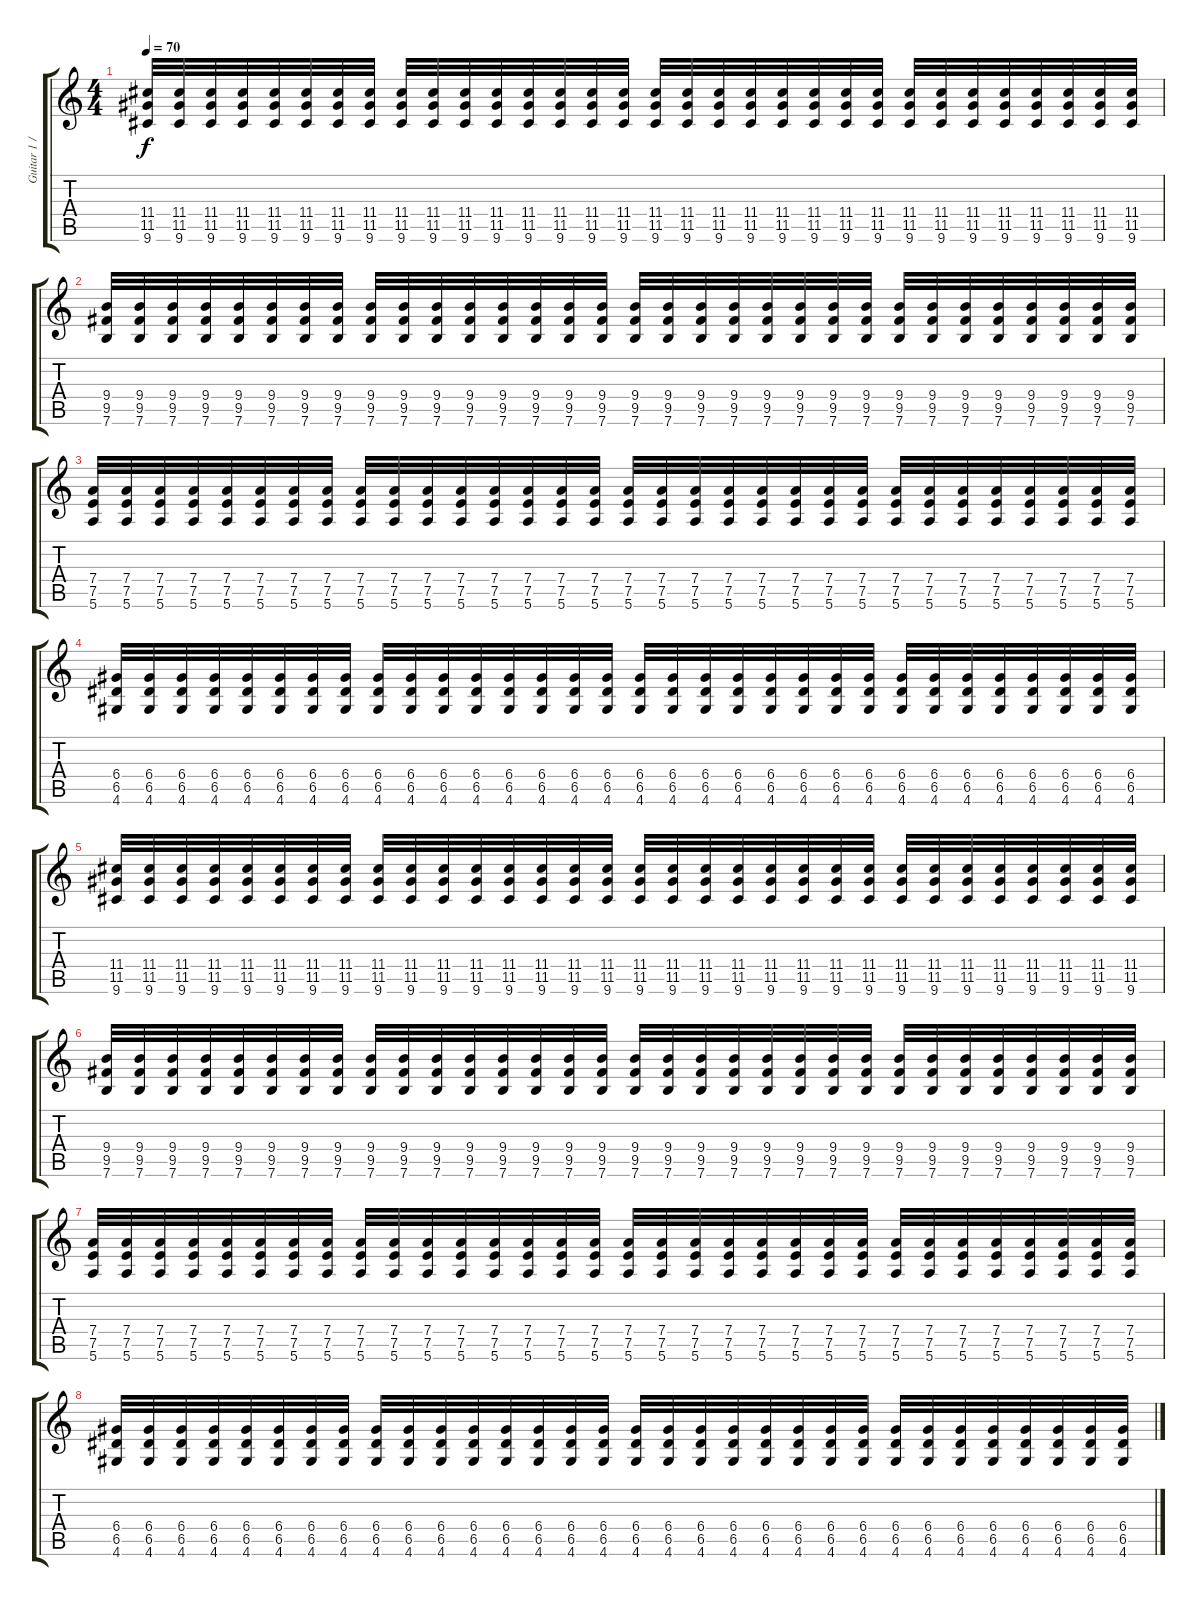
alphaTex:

\track ("Guitar 1 / Richard Kruspe" "Guitar 1 /") {instrument overdrivenguitar}
\staff {score tabs}
\tuning (E4 B3 G3 D3 A2 E2) {hide}
\ts (4 4)
\tempo 70
\clef g2
\ks c
(11.4 11.5 9.6).32{dy f} (11.4 11.5 9.6).32 (11.4 11.5 9.6).32 (11.4 11.5 9.6).32 (11.4 11.5 9.6).32 (11.4 11.5 9.6).32 (11.4 11.5 9.6).32 (11.4 11.5 9.6).32 (11.4 11.5 9.6).32 (11.4 11.5 9.6).32 (11.4 11.5 9.6).32 (11.4 11.5 9.6).32 (11.4 11.5 9.6).32 (11.4 11.5 9.6).32 (11.4 11.5 9.6).32 (11.4 11.5 9.6).32 (11.4 11.5 9.6).32 (11.4 11.5 9.6).32 (11.4 11.5 9.6).32 (11.4 11.5 9.6).32 (11.4 11.5 9.6).32 (11.4 11.5 9.6).32 (11.4 11.5 9.6).32 (11.4 11.5 9.6).32 (11.4 11.5 9.6).32 (11.4 11.5 9.6).32 (11.4 11.5 9.6).32 (11.4 11.5 9.6).32 (11.4 11.5 9.6).32 (11.4 11.5 9.6).32 (11.4 11.5 9.6).32 (11.4 11.5 9.6).32 |
(9.4 9.5 7.6).32 (9.4 9.5 7.6).32 (9.4 9.5 7.6).32 (9.4 9.5 7.6).32 (9.4 9.5 7.6).32 (9.4 9.5 7.6).32 (9.4 9.5 7.6).32 (9.4 9.5 7.6).32 (9.4 9.5 7.6).32 (9.4 9.5 7.6).32 (9.4 9.5 7.6).32 (9.4 9.5 7.6).32 (9.4 9.5 7.6).32 (9.4 9.5 7.6).32 (9.4 9.5 7.6).32 (9.4 9.5 7.6).32 (9.4 9.5 7.6).32 (9.4 9.5 7.6).32 (9.4 9.5 7.6).32 (9.4 9.5 7.6).32 (9.4 9.5 7.6).32 (9.4 9.5 7.6).32 (9.4 9.5 7.6).32 (9.4 9.5 7.6).32 (9.4 9.5 7.6).32 (9.4 9.5 7.6).32 (9.4 9.5 7.6).32 (9.4 9.5 7.6).32 (9.4 9.5 7.6).32 (9.4 9.5 7.6).32 (9.4 9.5 7.6).32 (9.4 9.5 7.6).32 |
(7.4 7.5 5.6).32 (7.4 7.5 5.6).32 (7.4 7.5 5.6).32 (7.4 7.5 5.6).32 (7.4 7.5 5.6).32 (7.4 7.5 5.6).32 (7.4 7.5 5.6).32 (7.4 7.5 5.6).32 (7.4 7.5 5.6).32 (7.4 7.5 5.6).32 (7.4 7.5 5.6).32 (7.4 7.5 5.6).32 (7.4 7.5 5.6).32 (7.4 7.5 5.6).32 (7.4 7.5 5.6).32 (7.4 7.5 5.6).32 (7.4 7.5 5.6).32 (7.4 7.5 5.6).32 (7.4 7.5 5.6).32 (7.4 7.5 5.6).32 (7.4 7.5 5.6).32 (7.4 7.5 5.6).32 (7.4 7.5 5.6).32 (7.4 7.5 5.6).32 (7.4 7.5 5.6).32 (7.4 7.5 5.6).32 (7.4 7.5 5.6).32 (7.4 7.5 5.6).32 (7.4 7.5 5.6).32 (7.4 7.5 5.6).32 (7.4 7.5 5.6).32 (7.4 7.5 5.6).32 |
(6.4 6.5 4.6).32 (6.4 6.5 4.6).32 (6.4 6.5 4.6).32 (6.4 6.5 4.6).32 (6.4 6.5 4.6).32 (6.4 6.5 4.6).32 (6.4 6.5 4.6).32 (6.4 6.5 4.6).32 (6.4 6.5 4.6).32 (6.4 6.5 4.6).32 (6.4 6.5 4.6).32 (6.4 6.5 4.6).32 (6.4 6.5 4.6).32 (6.4 6.5 4.6).32 (6.4 6.5 4.6).32 (6.4 6.5 4.6).32 (6.4 6.5 4.6).32 (6.4 6.5 4.6).32 (6.4 6.5 4.6).32 (6.4 6.5 4.6).32 (6.4 6.5 4.6).32 (6.4 6.5 4.6).32 (6.4 6.5 4.6).32 (6.4 6.5 4.6).32 (6.4 6.5 4.6).32 (6.4 6.5 4.6).32 (6.4 6.5 4.6).32 (6.4 6.5 4.6).32 (6.4 6.5 4.6).32 (6.4 6.5 4.6).32 (6.4 6.5 4.6).32 (6.4 6.5 4.6).32 |
(11.4 11.5 9.6).32 (11.4 11.5 9.6).32 (11.4 11.5 9.6).32 (11.4 11.5 9.6).32 (11.4 11.5 9.6).32 (11.4 11.5 9.6).32 (11.4 11.5 9.6).32 (11.4 11.5 9.6).32 (11.4 11.5 9.6).32 (11.4 11.5 9.6).32 (11.4 11.5 9.6).32 (11.4 11.5 9.6).32 (11.4 11.5 9.6).32 (11.4 11.5 9.6).32 (11.4 11.5 9.6).32 (11.4 11.5 9.6).32 (11.4 11.5 9.6).32 (11.4 11.5 9.6).32 (11.4 11.5 9.6).32 (11.4 11.5 9.6).32 (11.4 11.5 9.6).32 (11.4 11.5 9.6).32 (11.4 11.5 9.6).32 (11.4 11.5 9.6).32 (11.4 11.5 9.6).32 (11.4 11.5 9.6).32 (11.4 11.5 9.6).32 (11.4 11.5 9.6).32 (11.4 11.5 9.6).32 (11.4 11.5 9.6).32 (11.4 11.5 9.6).32 (11.4 11.5 9.6).32 |
(9.4 9.5 7.6).32 (9.4 9.5 7.6).32 (9.4 9.5 7.6).32 (9.4 9.5 7.6).32 (9.4 9.5 7.6).32 (9.4 9.5 7.6).32 (9.4 9.5 7.6).32 (9.4 9.5 7.6).32 (9.4 9.5 7.6).32 (9.4 9.5 7.6).32 (9.4 9.5 7.6).32 (9.4 9.5 7.6).32 (9.4 9.5 7.6).32 (9.4 9.5 7.6).32 (9.4 9.5 7.6).32 (9.4 9.5 7.6).32 (9.4 9.5 7.6).32 (9.4 9.5 7.6).32 (9.4 9.5 7.6).32 (9.4 9.5 7.6).32 (9.4 9.5 7.6).32 (9.4 9.5 7.6).32 (9.4 9.5 7.6).32 (9.4 9.5 7.6).32 (9.4 9.5 7.6).32 (9.4 9.5 7.6).32 (9.4 9.5 7.6).32 (9.4 9.5 7.6).32 (9.4 9.5 7.6).32 (9.4 9.5 7.6).32 (9.4 9.5 7.6).32 (9.4 9.5 7.6).32 |
(7.4 7.5 5.6).32 (7.4 7.5 5.6).32 (7.4 7.5 5.6).32 (7.4 7.5 5.6).32 (7.4 7.5 5.6).32 (7.4 7.5 5.6).32 (7.4 7.5 5.6).32 (7.4 7.5 5.6).32 (7.4 7.5 5.6).32 (7.4 7.5 5.6).32 (7.4 7.5 5.6).32 (7.4 7.5 5.6).32 (7.4 7.5 5.6).32 (7.4 7.5 5.6).32 (7.4 7.5 5.6).32 (7.4 7.5 5.6).32 (7.4 7.5 5.6).32 (7.4 7.5 5.6).32 (7.4 7.5 5.6).32 (7.4 7.5 5.6).32 (7.4 7.5 5.6).32 (7.4 7.5 5.6).32 (7.4 7.5 5.6).32 (7.4 7.5 5.6).32 (7.4 7.5 5.6).32 (7.4 7.5 5.6).32 (7.4 7.5 5.6).32 (7.4 7.5 5.6).32 (7.4 7.5 5.6).32 (7.4 7.5 5.6).32 (7.4 7.5 5.6).32 (7.4 7.5 5.6).32 |
(6.4 6.5 4.6).32 (6.4 6.5 4.6).32 (6.4 6.5 4.6).32 (6.4 6.5 4.6).32 (6.4 6.5 4.6).32 (6.4 6.5 4.6).32 (6.4 6.5 4.6).32 (6.4 6.5 4.6).32 (6.4 6.5 4.6).32 (6.4 6.5 4.6).32 (6.4 6.5 4.6).32 (6.4 6.5 4.6).32 (6.4 6.5 4.6).32 (6.4 6.5 4.6).32 (6.4 6.5 4.6).32 (6.4 6.5 4.6).32 (6.4 6.5 4.6).32 (6.4 6.5 4.6).32 (6.4 6.5 4.6).32 (6.4 6.5 4.6).32 (6.4 6.5 4.6).32 (6.4 6.5 4.6).32 (6.4 6.5 4.6).32 (6.4 6.5 4.6).32 (6.4 6.5 4.6).32 (6.4 6.5 4.6).32 (6.4 6.5 4.6).32 (6.4 6.5 4.6).32 (6.4 6.5 4.6).32 (6.4 6.5 4.6).32 (6.4 6.5 4.6).32 (6.4 6.5 4.6).32
